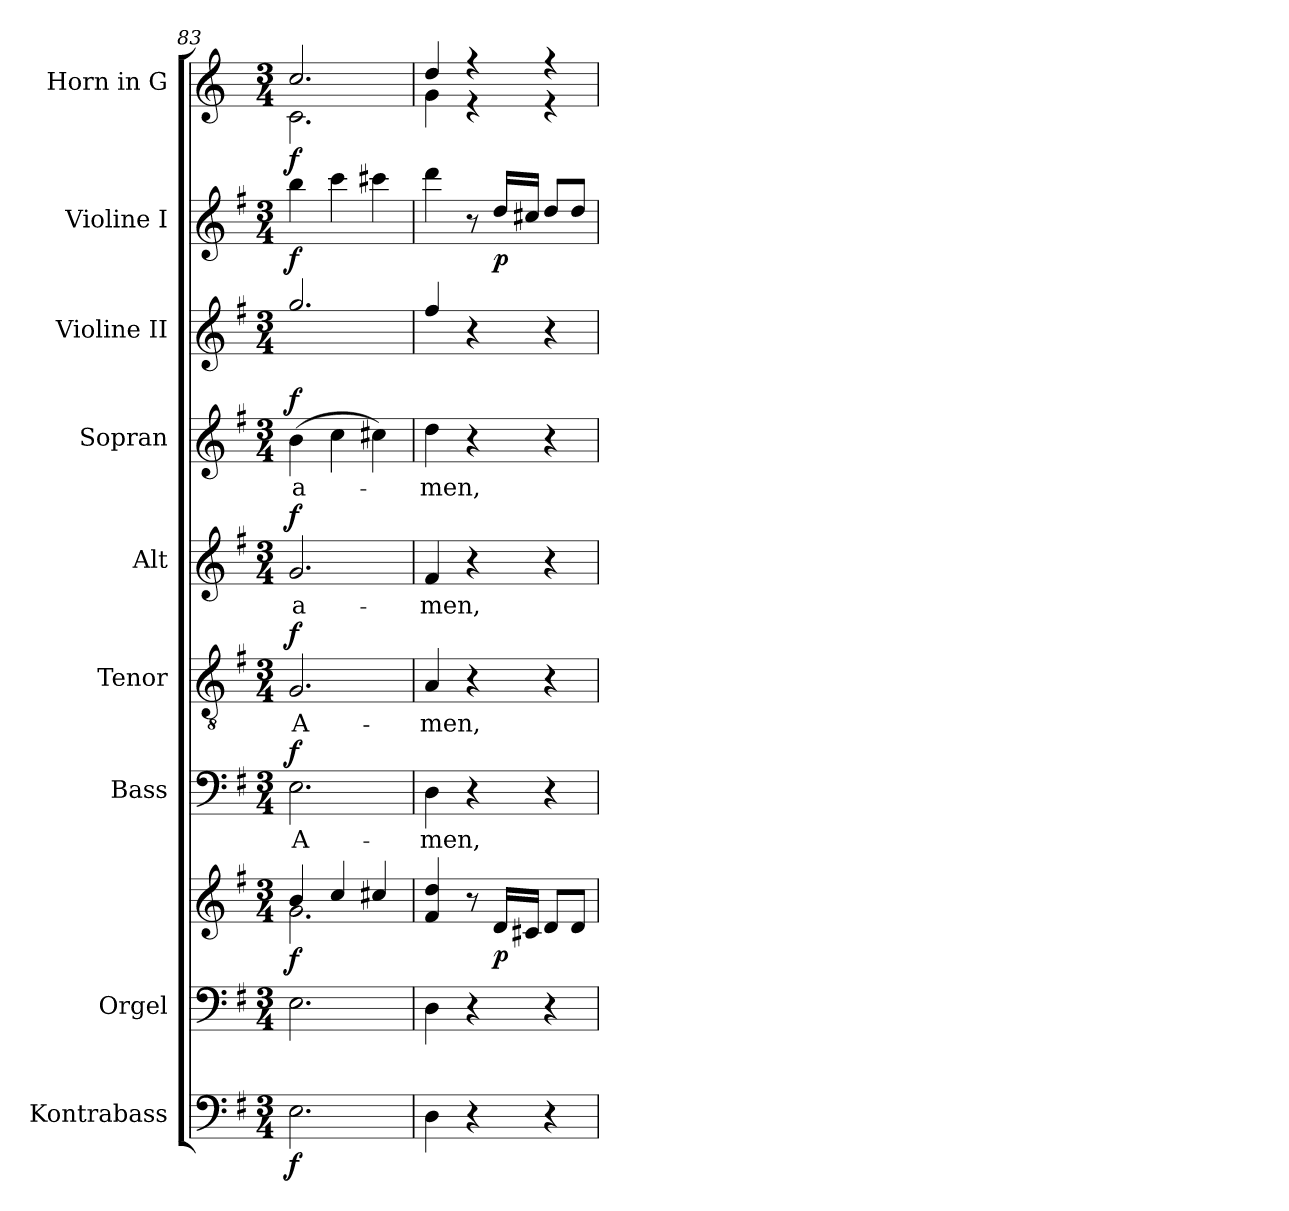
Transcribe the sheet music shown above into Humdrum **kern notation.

**kern	**dynam	**kern	**kern	**dynam	**kern	**text	**dynam	**kern	**text	**dynam	**kern	**text	**dynam	**kern	**text	**dynam	**kern	**kern	**dynam	**kern	**dynam
*part9	*part9	*part8	*part8	*part8	*part7	*part7	*part7	*part6	*part6	*part6	*part5	*part5	*part5	*part4	*part4	*part4	*part3	*part2	*part2	*part1	*part1
*staff10	*staff10	*staff9	*staff8	*staff8/9	*staff7	*staff7	*staff7	*staff6	*staff6	*staff6	*staff5	*staff5	*staff5	*staff4	*staff4	*staff4	*staff3	*staff2	*staff2	*staff1	*staff1
*I"Kontrabass	*	*I"Orgel	*	*	*I"Bass	*	*	*I"Tenor	*	*	*I"Alt	*	*	*I"Sopran	*	*	*I"Violine II	*I"Violine I	*	*I"Horn in G	*
*I'Kb.	*	*I'Org.	*	*	*I'B	*	*	*I'T	*	*	*I'A	*	*	*I'S	*	*	*I'Vl. II	*I'Vl. I	*	*I'Hrn.	*
*clefF4	*	*clefF4	*clefG2	*	*clefF4	*	*	*clefGv2	*	*	*clefG2	*	*	*clefG2	*	*	*clefG2	*clefG2	*	*clefG2	*
*ITrd7c12	*	*	*	*	*	*	*	*	*	*	*	*	*	*	*	*	*ITrd7c12	*ITrd7c12	*	*ITrd3c5	*
*k[f#]	*	*k[f#]	*k[f#]	*	*k[f#]	*	*	*k[f#]	*	*	*k[f#]	*	*	*k[f#]	*	*	*k[f#]	*k[f#]	*	*k[f#]	*
*G:	*	*G:	*G:	*	*G:	*	*	*G:	*	*	*G:	*	*	*G:	*	*	*G:	*G:	*	*G:	*
*M3/4	*	*M3/4	*M3/4	*	*M3/4	*	*	*M3/4	*	*	*M3/4	*	*	*M3/4	*	*	*M3/4	*M3/4	*	*M3/4	*
=83	=83	=83	=83	=83	=83	=83	=83	=83	=83	=83	=83	=83	=83	=83	=83	=83	=83	=83	=83	=83	=83
*	*	*	*^	*	*	*	*	*	*	*	*	*	*	*	*	*	*	*	*	*	*
!	!LO:DY:b	!	!	!	!LO:DY:b	!	!LO:LY:b	!LO:DY:a	!	!LO:LY:b	!LO:DY:a	!	!LO:LY:b	!LO:DY:a	!	!LO:LY:b	!LO:DY:a	!	!	!LO:DY:b	!	!LO:DY:b
*	*	*	*	*	*	*	*	*	*	*	*	*	*	*	*	*	*	*	*	*	*^	*
2.EE\	f	2.E\	4b/	2.g\	f	2.E\	A-	f	2.G/	A-	f	2.g/	a-	f	(>4b\	a-	f	2.g/	4b\	f	2.g/	2.G\	f
.	.	.	4cc/	.	.	.	.	.	.	.	.	.	.	.	4cc\	.	.	.	4cc\	.	.	.	.
.	.	.	4cc#X/	.	.	.	.	.	.	.	.	.	.	.	4cc#X\)	.	.	.	4cc#X\	.	.	.	.
*	*	*	*v	*v	*	*	*	*	*	*	*	*	*	*	*	*	*	*	*	*	*	*	*
=84	=84	=84	=84	=84	=84	=84	=84	=84	=84	=84	=84	=84	=84	=84	=84	=84	=84	=84	=84	=84	=84	=84
!	!	!	!	!	!	!LO:LY:b	!	!	!LO:LY:b	!	!	!LO:LY:b	!	!	!LO:LY:b	!	!	!	!	!	!	!
4DD\	.	4D\	4f#/ 4dd/	.	4D\	-men,	.	4A/	-men,	.	4f#/	-men,	.	4dd\	-men,	.	4f#/	4dd\	.	4a/	4d\	.
4r	.	4r	8r	.	4r	.	.	4r	.	.	4r	.	.	4r	.	.	4r	8r	.	4r	4r	.
!	!	!	!	!LO:DY:b	!	!	!	!	!	!	!	!	!	!	!	!	!	!	!LO:DY:b	!	!	!
.	.	.	16d/LL	p	.	.	.	.	.	.	.	.	.	.	.	.	.	16d/LL	p	.	.	.
.	.	.	16c#X/JJ	.	.	.	.	.	.	.	.	.	.	.	.	.	.	16c#X/JJ	.	.	.	.
4r	.	4r	8d/L	.	4r	.	.	4r	.	.	4r	.	.	4r	.	.	4r	8d/L	.	4r	4r	.
.	.	.	8d/J	.	.	.	.	.	.	.	.	.	.	.	.	.	.	8d/J	.	.	.	.
*	*	*	*	*	*	*	*	*	*	*	*	*	*	*	*	*	*	*	*	*v	*v	*
=	=	=	=	=	=	=	=	=	=	=	=	=	=	=	=	=	=	=	=	=	=
*-	*-	*-	*-	*-	*-	*-	*-	*-	*-	*-	*-	*-	*-	*-	*-	*-	*-	*-	*-	*-	*-
